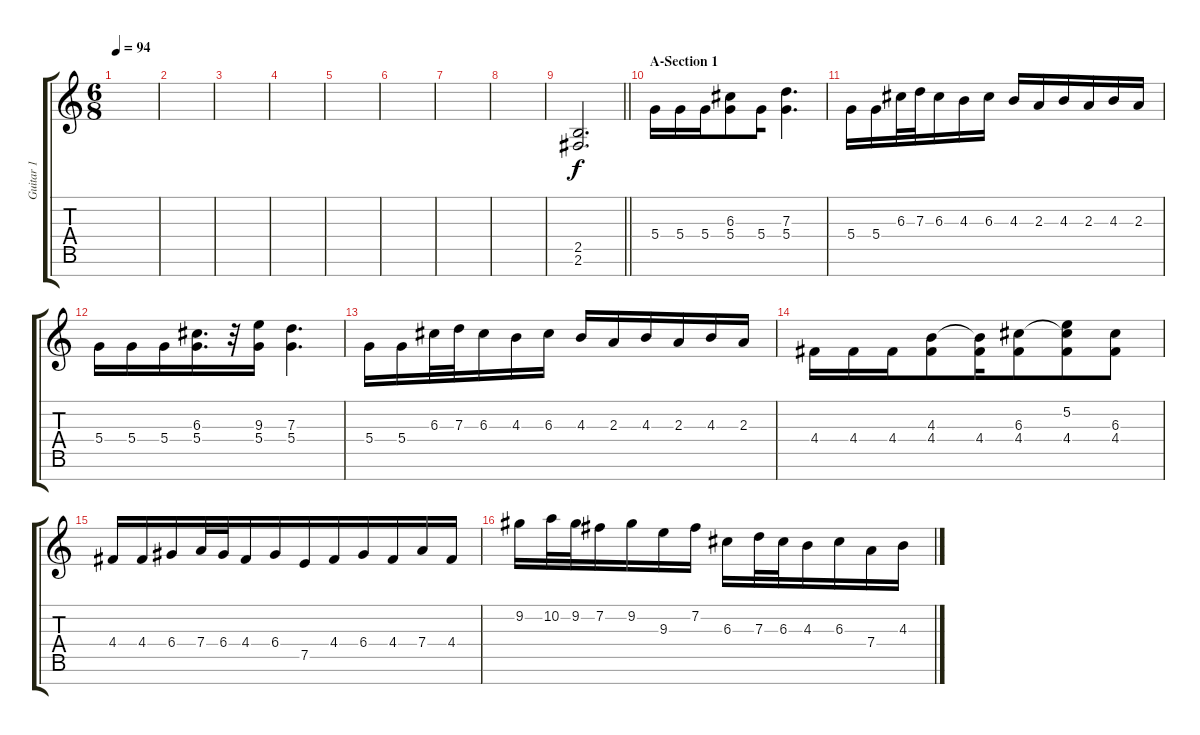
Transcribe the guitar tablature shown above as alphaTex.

\track ("Guitar 1" "Guitar 1") {instrument distortionguitar}
\staff {score tabs}
\tuning (E4 B3 G3 D3 A2 E2 B1) {hide}
\ts (6 8)
\tempo 94
\clef g2
\ks c
|
|
|
|
|
|
|
|
\barLineRight lightlight
(2.5 2.6).2{d volume 16} |
\section ("" "A-Section 1")
5.4.16{volume 13 balance 13} 5.4.16{beam merge} 5.4.16 (6.3 5.4).8 5.4.16{beam merge} (7.3 5.4).4{d} |
5.4.16{beam merge} 5.4.16{beam merge} 6.3.32{beam merge} 7.3.32{beam merge} 6.3.16 4.3.16 6.3.16 4.3.16 2.3.16{beam merge} 4.3.16{beam merge} 2.3.16 4.3.16 2.3.16 |
5.4.16 5.4.16{beam merge} 5.4.16 (6.3 5.4).16{d} r.32 (9.3 5.4).16{beam merge} (7.3 5.4).4{d} |
5.4.16{beam merge} 5.4.16{beam merge} 6.3.32{beam merge} 7.3.32{beam merge} 6.3.16 4.3.16 6.3.16 4.3.16 2.3.16{beam merge} 4.3.16{beam merge} 2.3.16 4.3.16 2.3.16 |
4.4.16 4.4.16{beam merge} 4.4.16 (4.3 4.4).8 (4.3{t} 4.4).16{beam merge} (6.3 4.4).8{beam merge} (5.2 6.3{t} 4.4).8 (6.3 4.4).8 |
4.4.16 4.4.16{beam merge} 6.4.16{beam merge} 7.4.32{beam merge} 6.4.32{beam merge} 4.4.16 6.4.16{beam merge} 7.5.16 4.4.16 6.4.16{beam merge} 4.4.16 7.4.16 4.4.16 |
9.2.16 10.2.32 9.2.32 7.2.16{beam merge} 9.2.16 9.3.16{beam merge} 7.2.16 6.3.16 7.3.32 6.3.32 4.3.16{beam merge} 6.3.16 7.4.16 4.3.16
